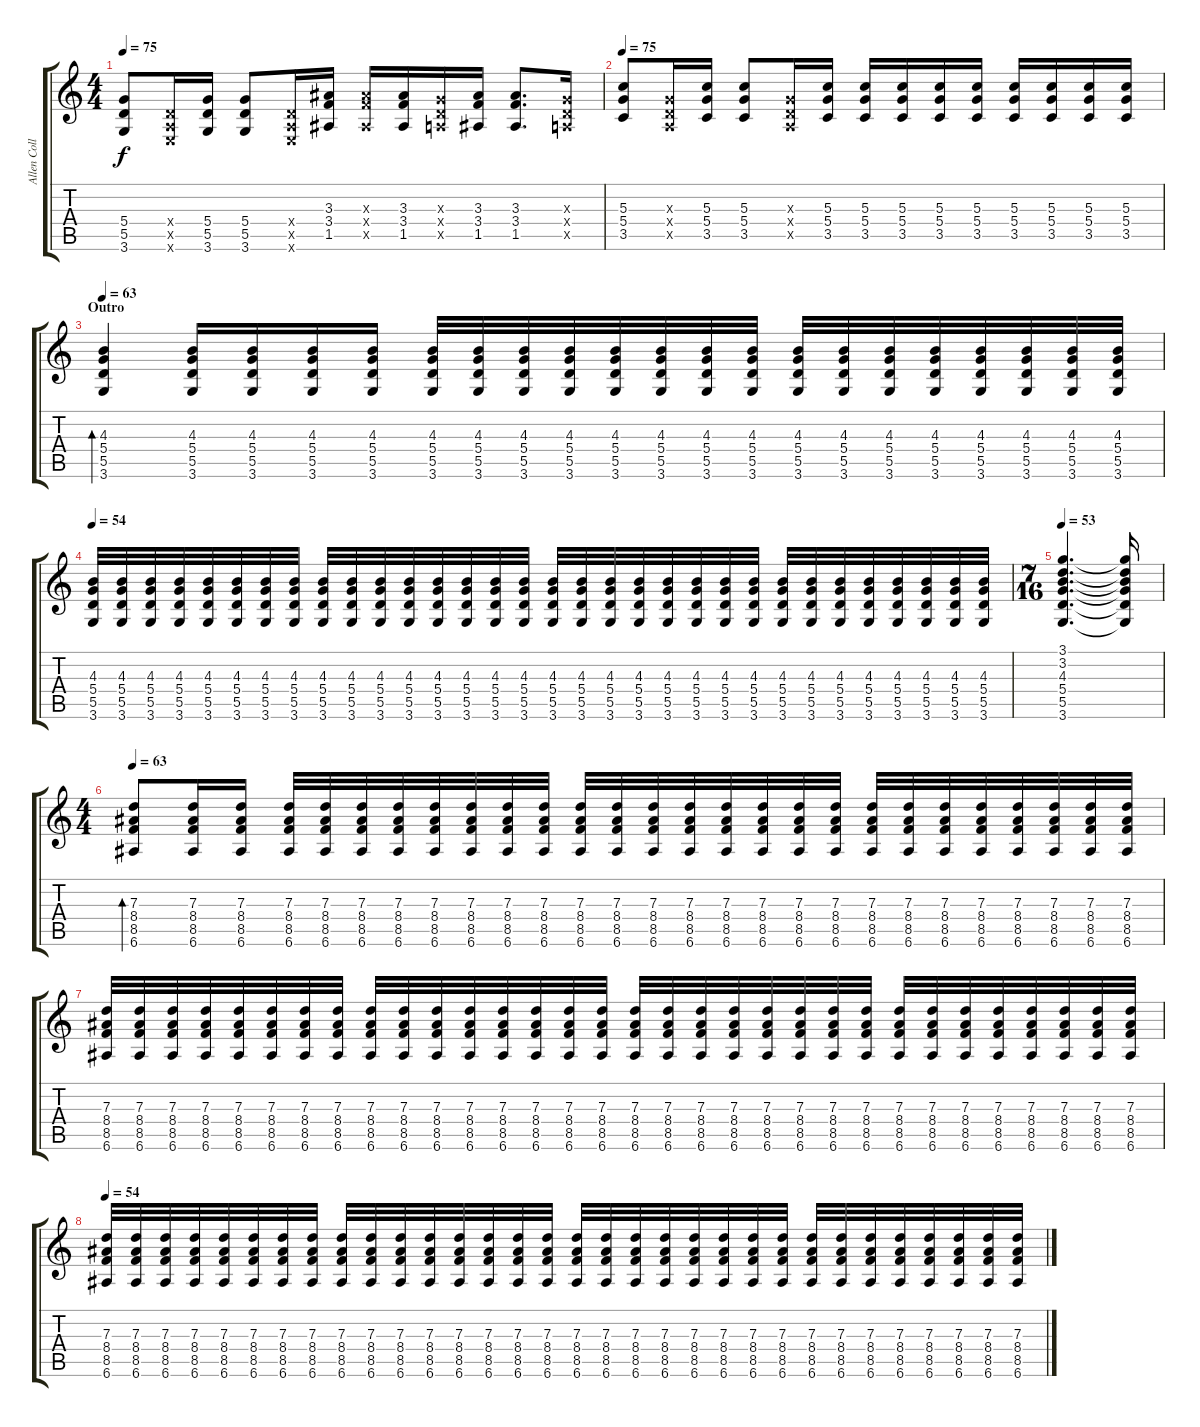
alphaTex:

\track ("Allen Collins (solo guitar)" "Allen Coll") {instrument distortionguitar}
\staff {score tabs}
\tuning (E4 B3 G3 D3 A2 E2) {hide}
\ts (4 4)
\tempo 75
\clef g2
\ks c
(5.4 5.5 3.6).8{dy f} (0.4{x} 0.5{x} 0.6{x}).16 (5.4 5.5 3.6).16 (5.4 5.5 3.6).8 (0.4{x} 0.5{x} 0.6{x}).16 (3.3 3.4 1.5).16 (3.3{x} 3.4{x} 1.5{x}).16 (3.3 3.4 1.5).16 (0.3{x} 0.4{x} 0.5{x}).16 (3.3 3.4 1.5).16 (3.3 3.4 1.5).8{d} (0.3{x} 0.4{x} 0.5{x}).16 |
\tempo 75
(5.3 5.4 3.5).8 (0.3{x} 0.4{x} 0.5{x}).16 (5.3 5.4 3.5).16 (5.3 5.4 3.5).8 (0.3{x} 0.4{x} 0.5{x}).16 (5.3 5.4 3.5).16 (5.3 5.4 3.5).16 (5.3 5.4 3.5).16 (5.3 5.4 3.5).16 (5.3 5.4 3.5).16 (5.3 5.4 3.5).16 (5.3 5.4 3.5).16 (5.3 5.4 3.5).16 (5.3 5.4 3.5).16 |
\section ("" "Outro")
\tempo 63
(4.3 5.4 5.5 3.6).4{bd 60} (4.3 5.4 5.5 3.6).16 (4.3 5.4 5.5 3.6).16 (4.3 5.4 5.5 3.6).16 (4.3 5.4 5.5 3.6).16 (4.3 5.4 5.5 3.6).32 (4.3 5.4 5.5 3.6).32 (4.3 5.4 5.5 3.6).32 (4.3 5.4 5.5 3.6).32 (4.3 5.4 5.5 3.6).32 (4.3 5.4 5.5 3.6).32 (4.3 5.4 5.5 3.6).32 (4.3 5.4 5.5 3.6).32 (4.3 5.4 5.5 3.6).32 (4.3 5.4 5.5 3.6).32 (4.3 5.4 5.5 3.6).32 (4.3 5.4 5.5 3.6).32 (4.3 5.4 5.5 3.6).32 (4.3 5.4 5.5 3.6).32 (4.3 5.4 5.5 3.6).32 (4.3 5.4 5.5 3.6).32 |
\tempo 54
(4.3 5.4 5.5 3.6).32 (4.3 5.4 5.5 3.6).32 (4.3 5.4 5.5 3.6).32 (4.3 5.4 5.5 3.6).32 (4.3 5.4 5.5 3.6).32 (4.3 5.4 5.5 3.6).32 (4.3 5.4 5.5 3.6).32 (4.3 5.4 5.5 3.6).32 (4.3 5.4 5.5 3.6).32 (4.3 5.4 5.5 3.6).32 (4.3 5.4 5.5 3.6).32 (4.3 5.4 5.5 3.6).32 (4.3 5.4 5.5 3.6).32 (4.3 5.4 5.5 3.6).32 (4.3 5.4 5.5 3.6).32 (4.3 5.4 5.5 3.6).32 (4.3 5.4 5.5 3.6).32 (4.3 5.4 5.5 3.6).32 (4.3 5.4 5.5 3.6).32 (4.3 5.4 5.5 3.6).32 (4.3 5.4 5.5 3.6).32 (4.3 5.4 5.5 3.6).32 (4.3 5.4 5.5 3.6).32 (4.3 5.4 5.5 3.6).32 (4.3 5.4 5.5 3.6).32 (4.3 5.4 5.5 3.6).32 (4.3 5.4 5.5 3.6).32 (4.3 5.4 5.5 3.6).32 (4.3 5.4 5.5 3.6).32 (4.3 5.4 5.5 3.6).32 (4.3 5.4 5.5 3.6).32 (4.3 5.4 5.5 3.6).32 |
\ts (7 16)
\tempo 53
(3.1 3.2 4.3 5.4 5.5 3.6).4{d} (3.1{t} 3.2{t} 4.3{t} 5.4{t} 5.5{t} 3.6{t}).16 |
\ts (4 4)
\tempo 63
(7.3 8.4 8.5 6.6).8{bd 60} (7.3 8.4 8.5 6.6).16 (7.3 8.4 8.5 6.6).16 (7.3 8.4 8.5 6.6).32 (7.3 8.4 8.5 6.6).32 (7.3 8.4 8.5 6.6).32 (7.3 8.4 8.5 6.6).32 (7.3 8.4 8.5 6.6).32 (7.3 8.4 8.5 6.6).32 (7.3 8.4 8.5 6.6).32 (7.3 8.4 8.5 6.6).32 (7.3 8.4 8.5 6.6).32 (7.3 8.4 8.5 6.6).32 (7.3 8.4 8.5 6.6).32 (7.3 8.4 8.5 6.6).32 (7.3 8.4 8.5 6.6).32 (7.3 8.4 8.5 6.6).32 (7.3 8.4 8.5 6.6).32 (7.3 8.4 8.5 6.6).32 (7.3 8.4 8.5 6.6).32 (7.3 8.4 8.5 6.6).32 (7.3 8.4 8.5 6.6).32 (7.3 8.4 8.5 6.6).32 (7.3 8.4 8.5 6.6).32 (7.3 8.4 8.5 6.6).32 (7.3 8.4 8.5 6.6).32 (7.3 8.4 8.5 6.6).32 |
(7.3 8.4 8.5 6.6).32 (7.3 8.4 8.5 6.6).32 (7.3 8.4 8.5 6.6).32 (7.3 8.4 8.5 6.6).32 (7.3 8.4 8.5 6.6).32 (7.3 8.4 8.5 6.6).32 (7.3 8.4 8.5 6.6).32 (7.3 8.4 8.5 6.6).32 (7.3 8.4 8.5 6.6).32 (7.3 8.4 8.5 6.6).32 (7.3 8.4 8.5 6.6).32 (7.3 8.4 8.5 6.6).32 (7.3 8.4 8.5 6.6).32 (7.3 8.4 8.5 6.6).32 (7.3 8.4 8.5 6.6).32 (7.3 8.4 8.5 6.6).32 (7.3 8.4 8.5 6.6).32 (7.3 8.4 8.5 6.6).32 (7.3 8.4 8.5 6.6).32 (7.3 8.4 8.5 6.6).32 (7.3 8.4 8.5 6.6).32 (7.3 8.4 8.5 6.6).32 (7.3 8.4 8.5 6.6).32 (7.3 8.4 8.5 6.6).32 (7.3 8.4 8.5 6.6).32 (7.3 8.4 8.5 6.6).32 (7.3 8.4 8.5 6.6).32 (7.3 8.4 8.5 6.6).32 (7.3 8.4 8.5 6.6).32 (7.3 8.4 8.5 6.6).32 (7.3 8.4 8.5 6.6).32 (7.3 8.4 8.5 6.6).32 |
\tempo 54
(7.3 8.4 8.5 6.6).32 (7.3 8.4 8.5 6.6).32 (7.3 8.4 8.5 6.6).32 (7.3 8.4 8.5 6.6).32 (7.3 8.4 8.5 6.6).32 (7.3 8.4 8.5 6.6).32 (7.3 8.4 8.5 6.6).32 (7.3 8.4 8.5 6.6).32 (7.3 8.4 8.5 6.6).32 (7.3 8.4 8.5 6.6).32 (7.3 8.4 8.5 6.6).32 (7.3 8.4 8.5 6.6).32 (7.3 8.4 8.5 6.6).32 (7.3 8.4 8.5 6.6).32 (7.3 8.4 8.5 6.6).32 (7.3 8.4 8.5 6.6).32 (7.3 8.4 8.5 6.6).32 (7.3 8.4 8.5 6.6).32 (7.3 8.4 8.5 6.6).32 (7.3 8.4 8.5 6.6).32 (7.3 8.4 8.5 6.6).32 (7.3 8.4 8.5 6.6).32 (7.3 8.4 8.5 6.6).32 (7.3 8.4 8.5 6.6).32 (7.3 8.4 8.5 6.6).32 (7.3 8.4 8.5 6.6).32 (7.3 8.4 8.5 6.6).32 (7.3 8.4 8.5 6.6).32 (7.3 8.4 8.5 6.6).32 (7.3 8.4 8.5 6.6).32 (7.3 8.4 8.5 6.6).32 (7.3 8.4 8.5 6.6).32
